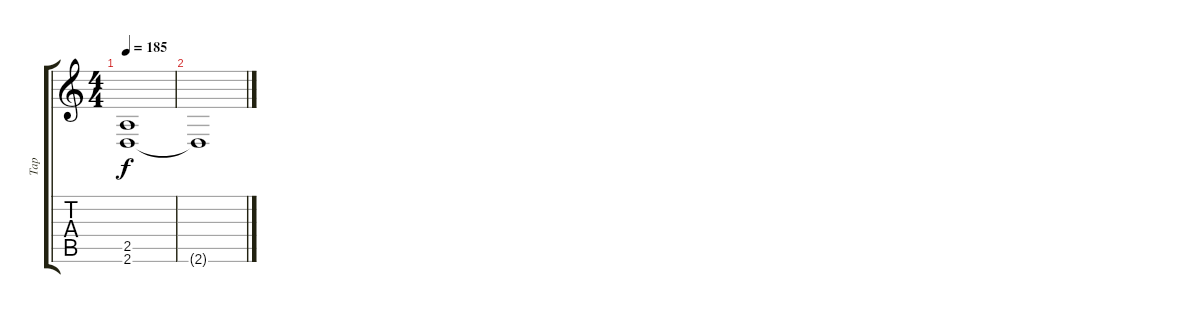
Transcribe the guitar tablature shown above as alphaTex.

\track ("Tap" "Tap") {instrument distortionguitar}
\staff {score tabs}
\tuning (D4 A3 F3 C3 G2 C2) {hide}
\ts (4 4)
\tempo 185
\clef g2
\ks c
(2.5{t} 2.6{t}).1{dy f} |
2.6{t}.1
